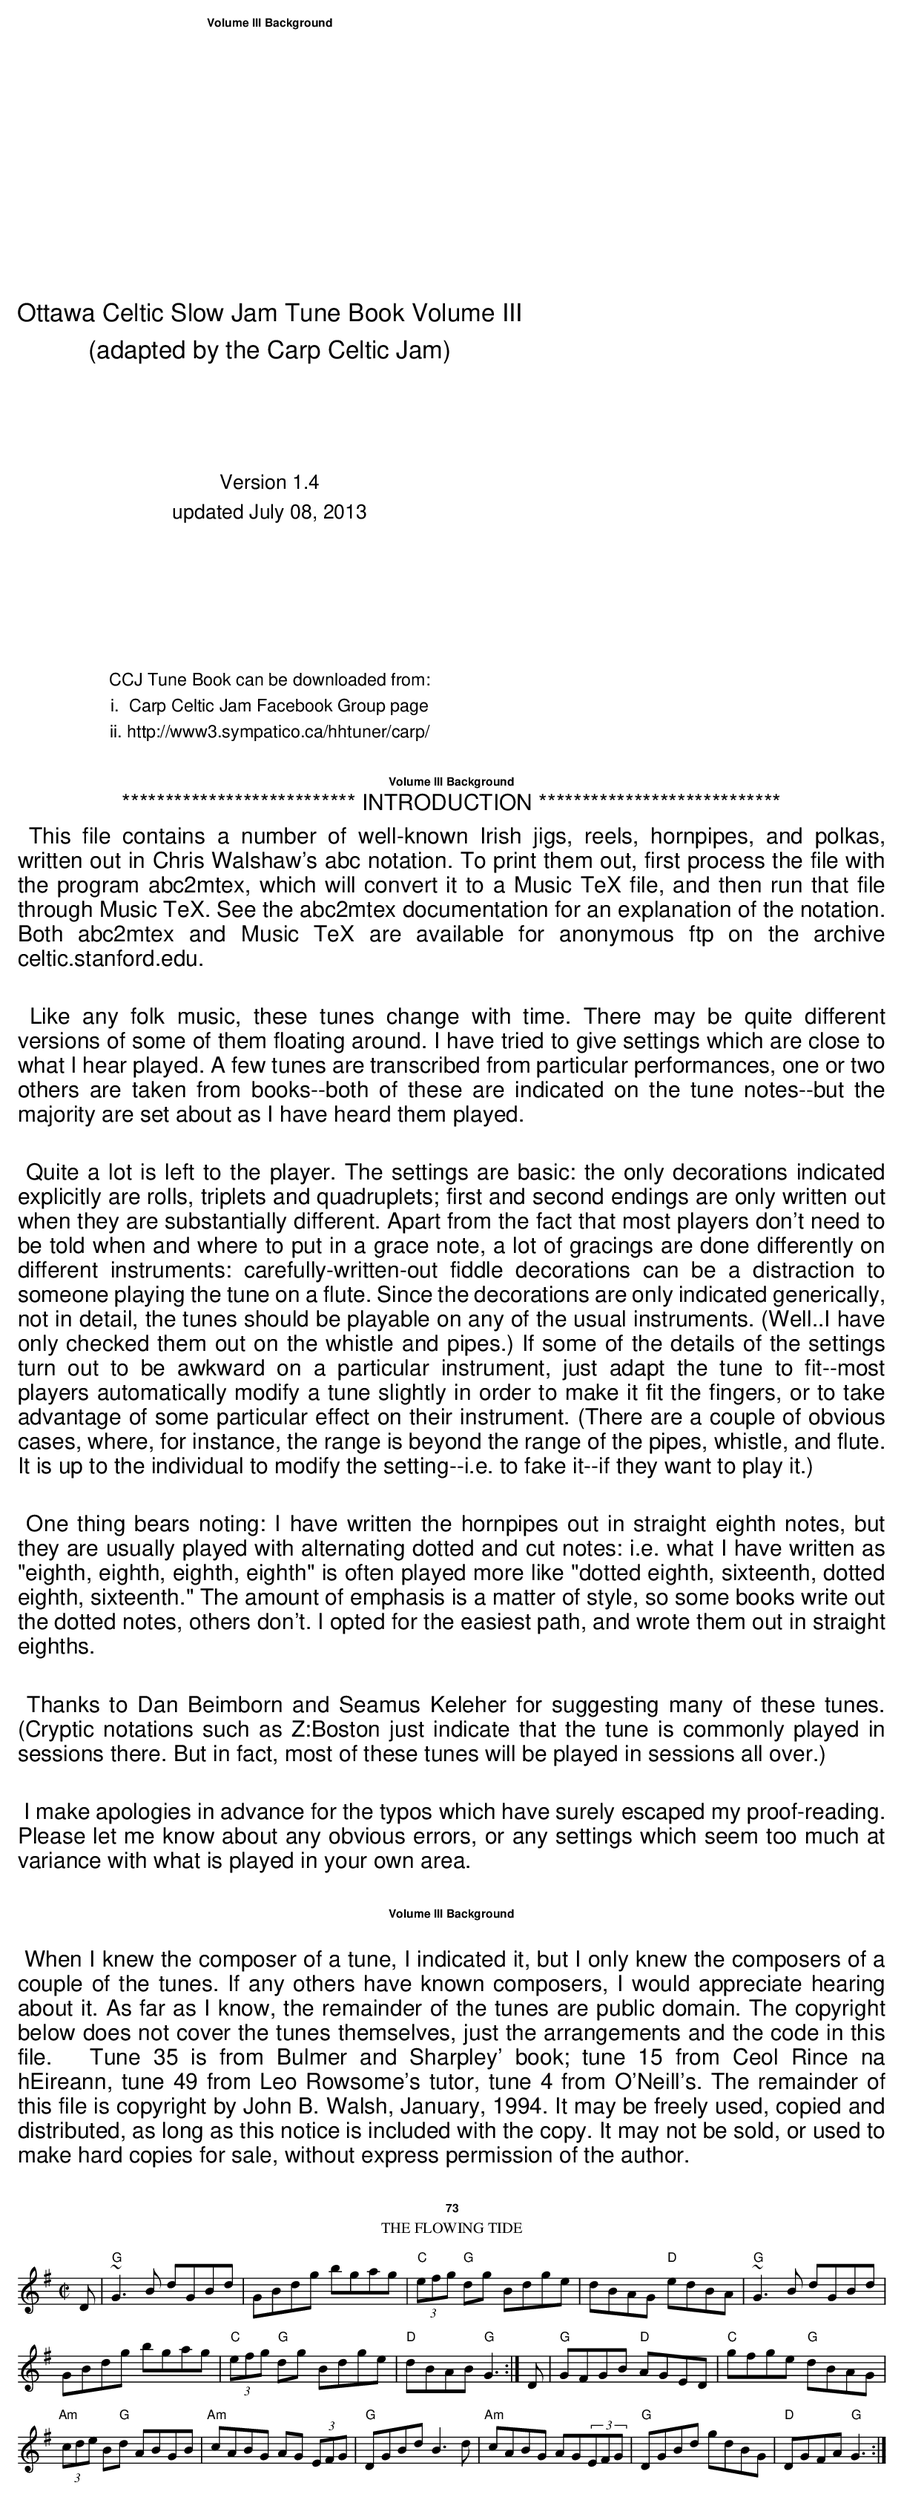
X:1
T:The Flowing Tide
E:7
M:C|
K:G
D|"G"~G3B dGBd|GBdg bgag|"C"(3efg "G"dg Bdge|\
dBAG "D"edBA|"G"~G3B dGBd|
GBdg bgag|"C"(3efg "G"dg Bdge|"D"dBAB "G"G3:|\
D|"G"GFGB "D"AGED|"C"gfge "G"dBAG|
"Am"(3cde B"G"d ABGB|"Am"cABG AG (3EFG|"G"DGBd B3d|\
"Am"cABG AG(3EFG|"G"DGBd gdBG|"D"DGFA "G"G3:|
